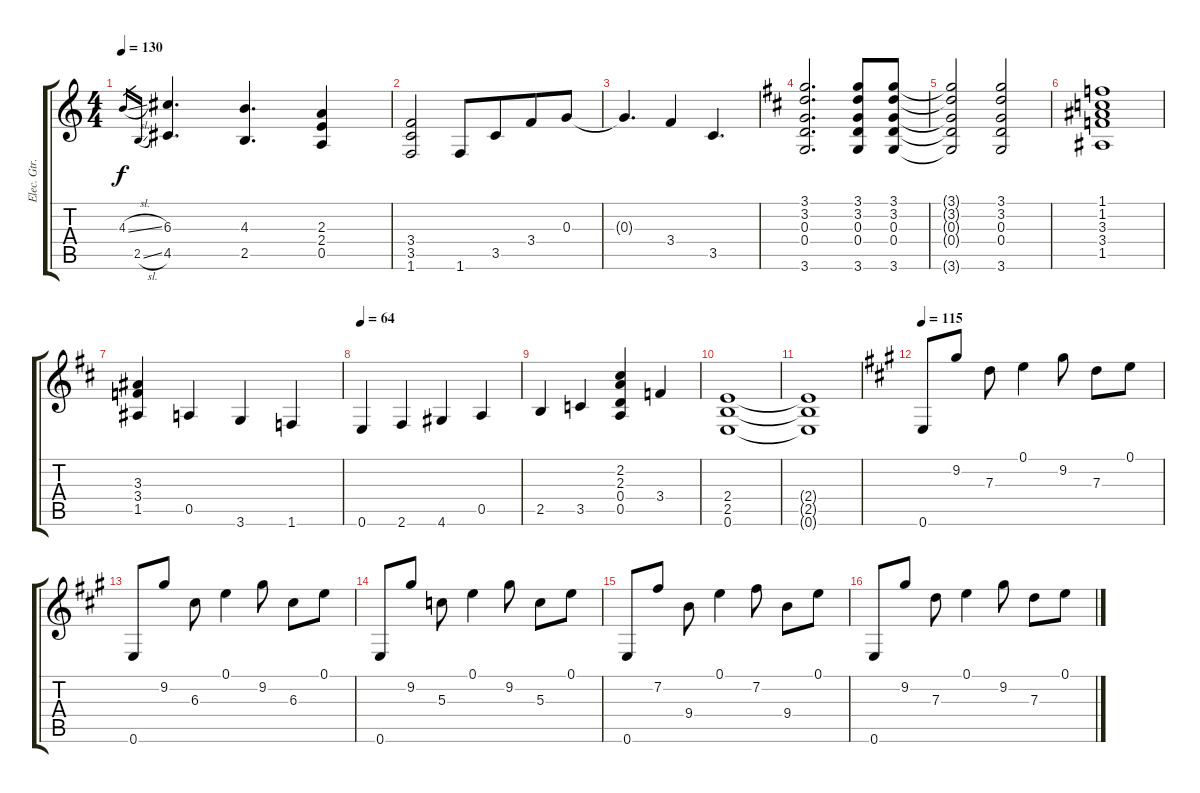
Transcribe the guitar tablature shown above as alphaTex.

\track ("Elec. Gtr. 1" "Elec. Gtr.") {instrument distortionguitar}
\staff {score tabs}
\tuning (E4 B3 G3 D3 A2 E2) {hide}
\ts (4 4)
\tempo 130
\clef g2
\ks c
4.3{sl}.16{gr dy f} 2.5{sl}.16{gr} (6.3 4.5).4{d} (4.3 2.5).4{d} (2.3 2.4 0.5).4 |
(3.4 3.5 1.6).2 1.6.8 3.5.8{beam merge} 3.4.8 0.3.8 |
0.3{t}.4{d} 3.4.4 3.5.4{d} |
\ks d
(3.1 3.2 0.3 0.4 3.6).2{d} (3.1 3.2 0.3 0.4 3.6).8 (3.1 3.2 0.3 0.4 3.6).8 |
(3.1{t} 3.2{t} 0.3{t} 0.4{t} 3.6{t}).2 (3.1 3.2 0.3 0.4 3.6).2 |
(1.1 1.2 3.3 3.4 1.5).1 |
(3.3 3.4 1.5).4 0.5.4 3.6.4 1.6.4 |
\tempo 64
0.6.4 2.6.4 4.6.4 0.5.4 |
2.5.4 3.5.4 (2.2 2.3 0.4 0.5).4 3.4.4 |
(2.4 2.5 0.6).1 |
(2.4{t} 2.5{t} 0.6{t}).1 |
\tempo 115
\ks a
0.6.8{volume 13 balance 0 instrument acousticguitarsteel} 9.2.8 7.3.8 0.1.4 9.2.8 7.3.8 0.1.8 |
0.6.8 9.2.8 6.3.8 0.1.4 9.2.8 6.3.8 0.1.8 |
0.6.8 9.2.8 5.3.8 0.1.4 9.2.8 5.3.8 0.1.8 |
0.6.8 7.2.8 9.4.8 0.1.4 7.2.8 9.4.8 0.1.8 |
0.6.8 9.2.8 7.3.8 0.1.4 9.2.8 7.3.8 0.1.8
